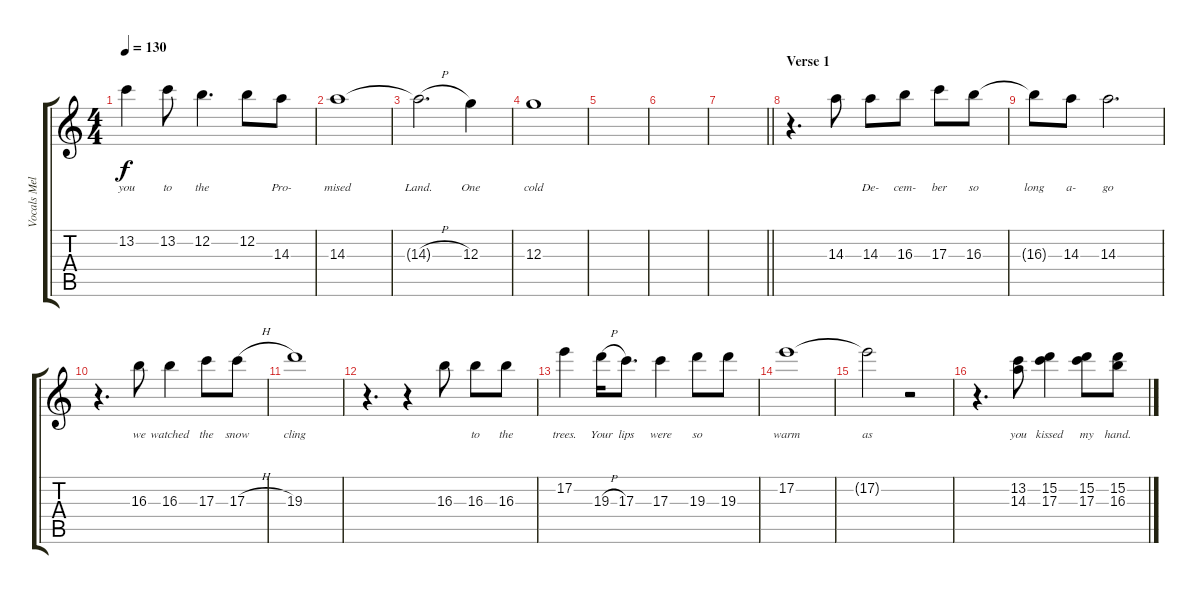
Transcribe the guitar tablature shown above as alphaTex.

\track ("Vocals Melody & Harmony" "Vocals Mel") {instrument contrabass}
\staff {score tabs}
\tuning (E4 B3 G3 D3 A2 E2) {hide}
\ts (4 4)
\tempo 130
\clef g2
\ks c
13.2.4{lyrics (0 "you") lyrics (1 "") lyrics (2 "") lyrics (3 "") lyrics (4 "") dy f} 13.2.8{lyrics (0 "to") lyrics (1 "") lyrics (2 "") lyrics (3 "") lyrics (4 "")} 12.2.4{d lyrics (0 "the") lyrics (1 "") lyrics (2 "") lyrics (3 "") lyrics (4 "")} 12.2.8{lyrics (0 "") lyrics (1 "") lyrics (2 "") lyrics (3 "") lyrics (4 "")} 14.3.8{lyrics (0 "Pro-") lyrics (1 "") lyrics (2 "") lyrics (3 "") lyrics (4 "")} |
14.3.1{lyrics (0 "mised") lyrics (1 "") lyrics (2 "") lyrics (3 "") lyrics (4 "")} |
14.3{h t}.2{d lyrics (0 "Land.") lyrics (1 "") lyrics (2 "") lyrics (3 "") lyrics (4 "")} 12.3.4{lyrics (0 "One") lyrics (1 "") lyrics (2 "") lyrics (3 "") lyrics (4 "")} |
12.3.1{lyrics (0 "cold") lyrics (1 "") lyrics (2 "") lyrics (3 "") lyrics (4 "")} |
|
|
\barLineRight lightlight
|
\section ("" "Verse 1")
r.4{d} 14.3.8{lyrics (0 "") lyrics (1 "") lyrics (2 "") lyrics (3 "") lyrics (4 "")} 14.3.8{lyrics (0 "De-") lyrics (1 "") lyrics (2 "") lyrics (3 "") lyrics (4 "")} 16.3.8{lyrics (0 "cem-") lyrics (1 "") lyrics (2 "") lyrics (3 "") lyrics (4 "")} 17.3.8{lyrics (0 "ber") lyrics (1 "") lyrics (2 "") lyrics (3 "") lyrics (4 "")} 16.3.8{lyrics (0 "so") lyrics (1 "") lyrics (2 "") lyrics (3 "") lyrics (4 "")} |
16.3{t}.8{lyrics (0 "long") lyrics (1 "") lyrics (2 "") lyrics (3 "") lyrics (4 "")} 14.3.8{lyrics (0 "a-") lyrics (1 "") lyrics (2 "") lyrics (3 "") lyrics (4 "")} 14.3.2{d lyrics (0 "go") lyrics (1 "") lyrics (2 "") lyrics (3 "") lyrics (4 "")} |
r.4{d} 16.3.8{lyrics (0 "we") lyrics (1 "") lyrics (2 "") lyrics (3 "") lyrics (4 "")} 16.3.4{lyrics (0 "watched") lyrics (1 "") lyrics (2 "") lyrics (3 "") lyrics (4 "")} 17.3.8{lyrics (0 "the") lyrics (1 "") lyrics (2 "") lyrics (3 "") lyrics (4 "")} 17.3{h}.8{lyrics (0 "snow") lyrics (1 "") lyrics (2 "") lyrics (3 "") lyrics (4 "")} |
19.3.1{lyrics (0 "cling") lyrics (1 "") lyrics (2 "") lyrics (3 "") lyrics (4 "")} |
r.4{d} r.4 16.3.8{lyrics (0 "") lyrics (1 "") lyrics (2 "") lyrics (3 "") lyrics (4 "")} 16.3.8{lyrics (0 "to") lyrics (1 "") lyrics (2 "") lyrics (3 "") lyrics (4 "")} 16.3.8{lyrics (0 "the") lyrics (1 "") lyrics (2 "") lyrics (3 "") lyrics (4 "")} |
17.2.4{lyrics (0 "trees.") lyrics (1 "") lyrics (2 "") lyrics (3 "") lyrics (4 "")} 19.3{h}.16{lyrics (0 "Your") lyrics (1 "") lyrics (2 "") lyrics (3 "") lyrics (4 "")} 17.3.8{d lyrics (0 "lips") lyrics (1 "") lyrics (2 "") lyrics (3 "") lyrics (4 "")} 17.3.4{lyrics (0 "were") lyrics (1 "") lyrics (2 "") lyrics (3 "") lyrics (4 "")} 19.3.8{lyrics (0 "so") lyrics (1 "") lyrics (2 "") lyrics (3 "") lyrics (4 "")} 19.3.8{lyrics (0 "") lyrics (1 "") lyrics (2 "") lyrics (3 "") lyrics (4 "")} |
17.2.1{lyrics (0 "warm") lyrics (1 "") lyrics (2 "") lyrics (3 "") lyrics (4 "")} |
17.2{t}.2{lyrics (0 "as") lyrics (1 "") lyrics (2 "") lyrics (3 "") lyrics (4 "")} r.2 |
r.4{d} (13.2 14.3).8{lyrics (0 "you") lyrics (1 "") lyrics (2 "") lyrics (3 "") lyrics (4 "")} (15.2 17.3).4{lyrics (0 "kissed") lyrics (1 "") lyrics (2 "") lyrics (3 "") lyrics (4 "")} (15.2 17.3).8{lyrics (0 "my") lyrics (1 "") lyrics (2 "") lyrics (3 "") lyrics (4 "")} (15.2 16.3).8{lyrics (0 "hand.") lyrics (1 "") lyrics (2 "") lyrics (3 "") lyrics (4 "")}
